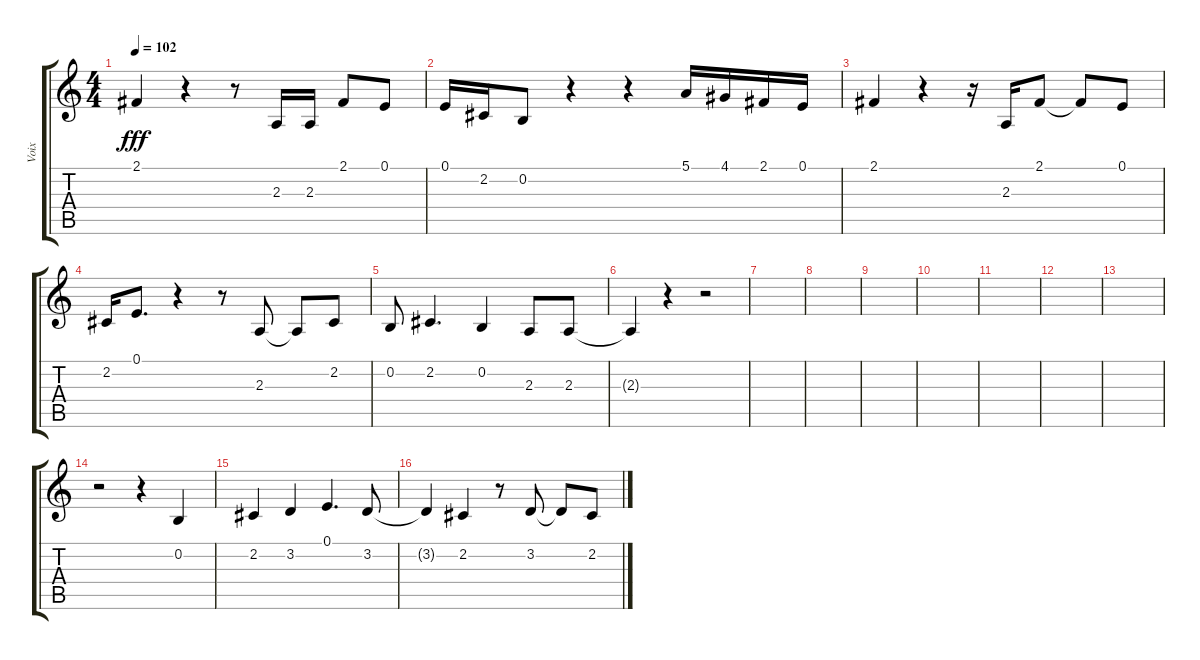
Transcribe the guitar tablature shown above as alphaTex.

\track ("Voix" "Voix") {instrument accordion}
\staff {score tabs}
\tuning (E4 B3 G3 D3 A2 E2) {hide}
\ts (4 4)
\tempo 102
\clef g2
\ks c
2.1.4{dy fff} r.4 r.8 2.3.16 2.3.16 2.1.8 0.1.8 |
0.1.16 2.2.16 0.2.8 r.4 r.4 5.1.16 4.1.16 2.1.16 0.1.16 |
2.1.4 r.4 r.16 2.3.16 2.1.8 2.1{t}.8 0.1.8 |
2.2.16 0.1.8{d} r.4 r.8 2.3.8 2.3{t}.8 2.2.8 |
0.2.8 2.2.4{d} 0.2.4 2.3.8 2.3.8 |
2.3{t}.4 r.4 r.2 |
|
|
|
|
|
|
|
r.2 r.4 0.2.4 |
2.2.4 3.2.4 0.1.4{d} 3.2.8 |
3.2{t}.4 2.2.4 r.8 3.2.8 3.2{t}.8 2.2.8
